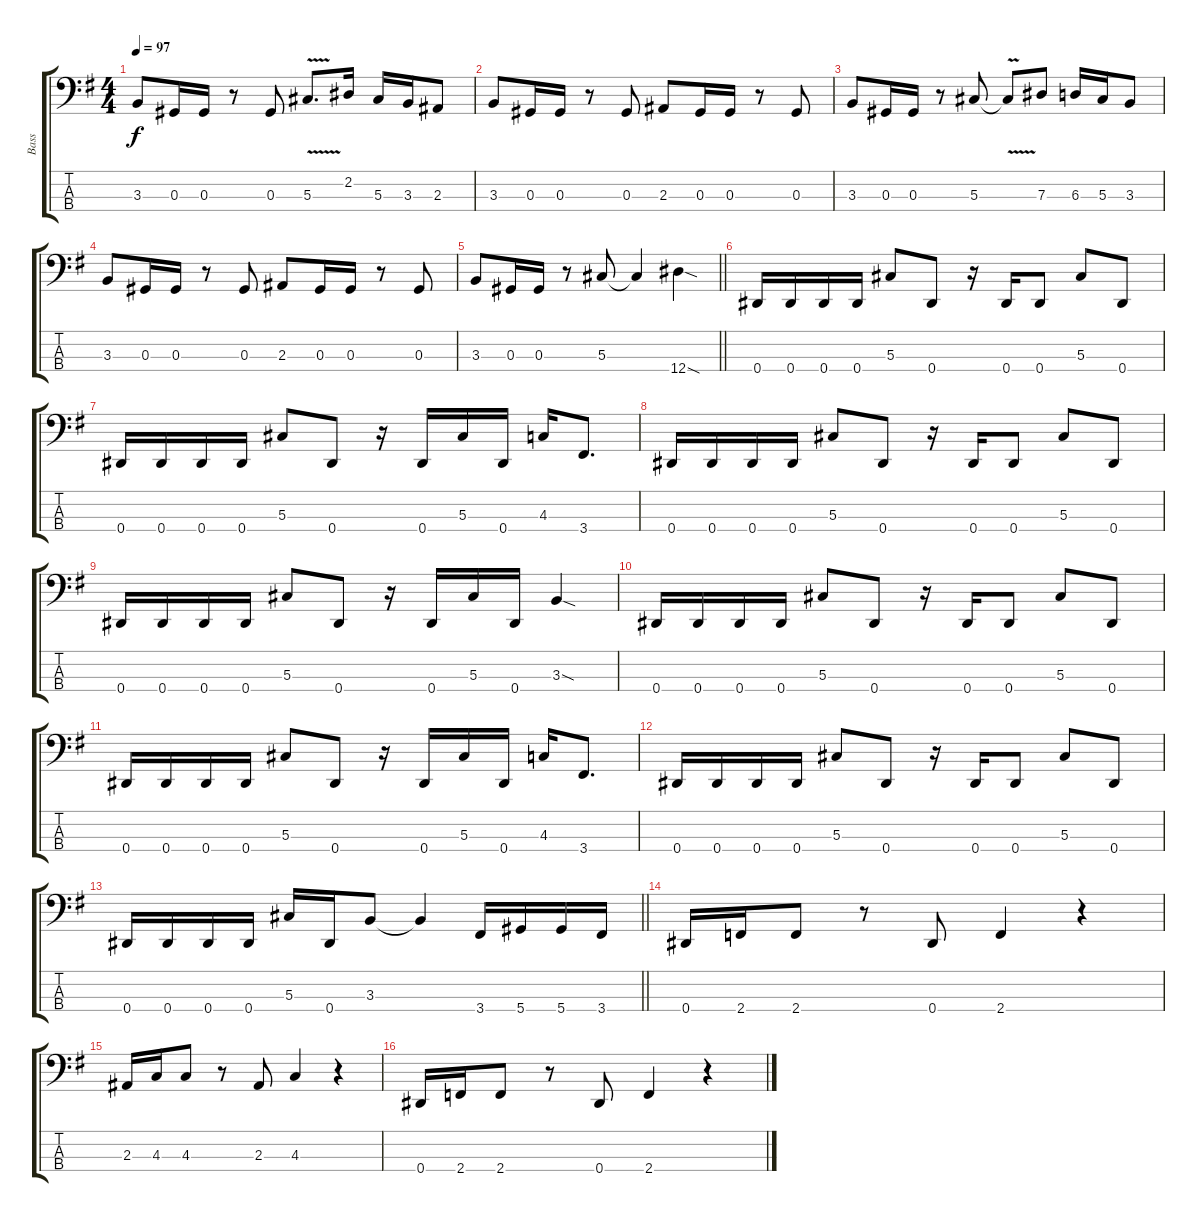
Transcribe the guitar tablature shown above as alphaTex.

\track ("Bass" "Bass") {instrument electricbassfinger}
\staff {score tabs}
\tuning (Gb2 Db2 Ab1 Eb1) {hide}
\ts (4 4)
\tempo 97
\clef f4
\ks g
3.3.8{dy f} 0.3.16 0.3.16 r.8 0.3.8 5.3{v}.8{d} 2.2.16 5.3.16 3.3.16 2.3.8 |
3.3.8 0.3.16 0.3.16 r.8 0.3.8 2.3.8 0.3.16 0.3.16 r.8 0.3.8 |
3.3.8 0.3.16 0.3.16 r.8 5.3.8 5.3{v t}.8 7.3.8 6.3.16 5.3.16 3.3.8 |
3.3.8 0.3.16 0.3.16 r.8 0.3.8 2.3.8 0.3.16 0.3.16 r.8 0.3.8 |
\barLineRight lightlight
3.3.8 0.3.16 0.3.16 r.8 5.3.8 5.3{t}.4 12.4{sod}.4 |
0.4.16 0.4.16 0.4.16 0.4.16 5.3.8 0.4.8 r.16 0.4.16 0.4.8 5.3.8 0.4.8 |
0.4.16 0.4.16 0.4.16 0.4.16 5.3.8 0.4.8 r.16 0.4.16 5.3.16 0.4.16 4.3.16 3.4.8{d} |
0.4.16 0.4.16 0.4.16 0.4.16 5.3.8 0.4.8 r.16 0.4.16 0.4.8 5.3.8 0.4.8 |
0.4.16 0.4.16 0.4.16 0.4.16 5.3.8 0.4.8 r.16 0.4.16 5.3.16 0.4.16 3.3{sod}.4 |
0.4.16 0.4.16 0.4.16 0.4.16 5.3.8 0.4.8 r.16 0.4.16 0.4.8 5.3.8 0.4.8 |
0.4.16 0.4.16 0.4.16 0.4.16 5.3.8 0.4.8 r.16 0.4.16 5.3.16 0.4.16 4.3.16 3.4.8{d} |
0.4.16 0.4.16 0.4.16 0.4.16 5.3.8 0.4.8 r.16 0.4.16 0.4.8 5.3.8 0.4.8 |
\barLineRight lightlight
0.4.16 0.4.16 0.4.16 0.4.16 5.3.16 0.4.16 3.3.8 3.3{t}.4 3.4.16 5.4.16 5.4.16 3.4.16 |
0.4.16 2.4.16 2.4.8 r.8 0.4.8 2.4.4 r.4 |
2.3.16 4.3.16 4.3.8 r.8 2.3.8 4.3.4 r.4 |
0.4.16 2.4.16 2.4.8 r.8 0.4.8 2.4.4 r.4
